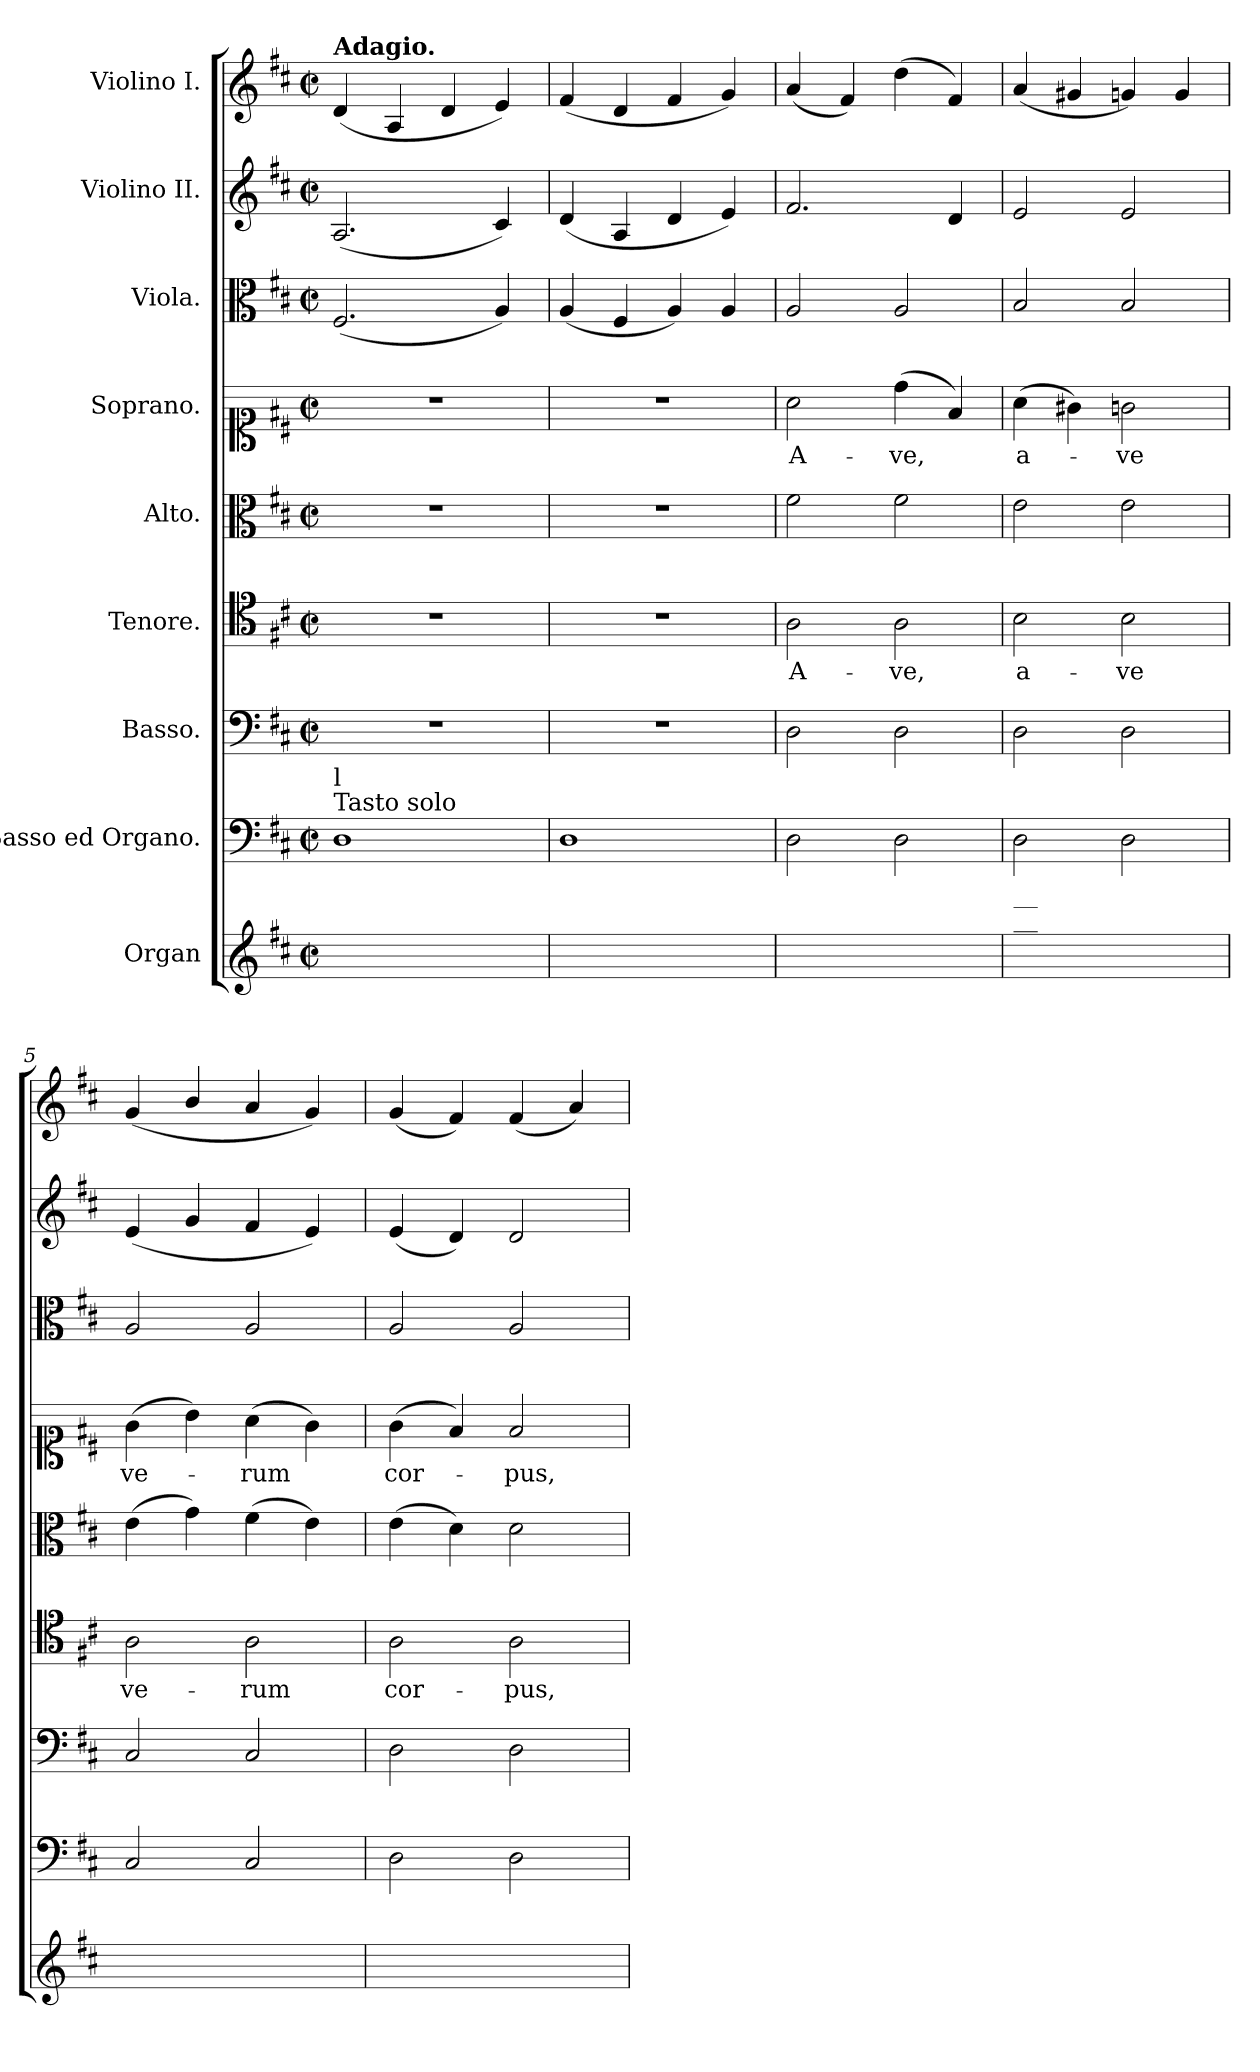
**kern	**dynam	**kern	**text	**dynam	**kern	**dynam	**kern	**text	**dynam	**kern	**dynam	**kern	**text	**dynam	**kern	**dynam	**kern	**dynam	**kern	**dynam
*part9	*part9	*part8	*part8	*part8	*part7	*part7	*part6	*part6	*part6	*part5	*part5	*part4	*part4	*part4	*part3	*part3	*part2	*part2	*part1	*part1
*staff9	*staff9	*staff8	*staff8	*staff8	*staff7	*staff7	*staff6	*staff6	*staff6	*staff5	*staff5	*staff4	*staff4	*staff4	*staff3	*staff3	*staff2	*staff2	*staff1	*staff1
*I"Organ	*	*I"Basso ed Organo.	*	*	*I"Basso.	*	*I"Tenore.	*	*	*I"Alto.	*	*I"Soprano.	*	*	*I"Viola.	*	*I"Violino II.	*	*I"Violino I.	*
*clefG2	*	*clefF4	*	*	*clefF4	*	*clefC4	*	*	*clefC3	*	*clefC1	*	*	*clefC3	*	*clefG2	*	*clefG2	*
*k[f#c#]	*	*k[f#c#]	*	*	*k[f#c#]	*	*k[f#c#]	*	*	*k[f#c#]	*	*k[f#c#]	*	*	*k[f#c#]	*	*k[f#c#]	*	*k[f#c#]	*
*M2/2	*	*M2/2	*	*	*M2/2	*	*M2/2	*	*	*M2/2	*	*M2/2	*	*	*M2/2	*	*M2/2	*	*M2/2	*
*met(c|)	*	*met(c|)	*	*	*met(c|)	*	*met(c|)	*	*	*met(c|)	*	*met(c|)	*	*	*met(c|)	*	*met(c|)	*	*met(c|)	*
=1	=1	=1	=1	=1	=1	=1	=1	=1	=1	=1	=1	=1	=1	=1	=1	=1	=1	=1	=1	=1
!	!	!	!	!	!	!	!	!	!	!	!	!	!	!	!	!	!	!	!LO:TX:a:B:t=Adagio.	!
!	!	!LO:TX:a:t=Tasto solo	!	!	!	!	!	!	!	!	!	!	!	!	!	!	!	!	!	!
!	!	!LO:TX:a:t=l	!	!	!	!	!	!	!	!	!	!	!	!	!	!	!	!	!	!
!	!LO:DY:b	!	!	!LO:DY:b	!	!	!	!	!	!	!	!	!	!	!	!LO:DY:a	!	!LO:DY:a	!	!LO:DY:a
1Dyy	other-dynamics	1DDyy 1D	.	other-dynamics	1r	.	1r	.	.	1r	.	1r	.	.	(<2.F#/	other-dynamics	(<2.A/	other-dynamics	(<4d/	other-dynamics
.	.	.	.	.	.	.	.	.	.	.	.	.	.	.	.	.	.	.	4A/	.
.	.	.	.	.	.	.	.	.	.	.	.	.	.	.	.	.	.	.	4d/	.
.	.	.	.	.	.	.	.	.	.	.	.	.	.	.	4A/)	.	4c#/)	.	4e/)	.
=2	=2	=2	=2	=2	=2	=2	=2	=2	=2	=2	=2	=2	=2	=2	=2	=2	=2	=2	=2	=2
!	!	!	!LO:LY:b	!	!	!	!	!	!	!	!	!	!	!	!	!	!	!	!	!
1Dyy	.	1DDyy 1D	.	.	1r	.	1r	.	.	1r	.	1r	.	.	(<4A/	.	(<4d/	.	(<4f#/	.
.	.	.	.	.	.	.	.	.	.	.	.	.	.	.	4F#/	.	4A/	.	4d/	.
.	.	.	.	.	.	.	.	.	.	.	.	.	.	.	4A/)	.	4d/	.	4f#/	.
.	.	.	.	.	.	.	.	.	.	.	.	.	.	.	4A/	.	4e/)	.	4g/)	.
=3	=3	=3	=3	=3	=3	=3	=3	=3	=3	=3	=3	=3	=3	=3	=3	=3	=3	=3	=3	=3
*^	*	*^	*	*	*	*	*	*	*	*	*	*	*	*	*	*	*	*	*	*
!	!	!	!	!	!	!	!	!LO:DY:a	!	!LO:LY:b	!LO:DY:a	!	!LO:DY:a	!	!LO:LY:b	!LO:DY:a	!	!	!	!	!	!
2d\yy 2f#\yy 2a\yy	2D\yy	.	2D\	2DD\yy	.	.	2D\	other-dynamics	2A\	A-	other-dynamics	2f#\	other-dynamics	2a\	A-	other-dynamics	2A/	.	2.f#/	.	(<4a/	.
.	.	.	.	.	.	.	.	.	.	.	.	.	.	.	.	.	.	.	.	.	4f#/)	.
!	!	!	!	!	!	!	!	!	!	!LO:LY:b	!	!	!	!	!LO:LY:b	!	!	!	!	!	!	!
2d\yy 2f#\yy 2a\yy	2D\yy	.	2D\	2DD\yy	.	.	2D\	.	2A\	-ve,	.	2f#\	.	(>4dd\	-ve,	.	2A/	.	.	.	(>4dd\	.
.	.	.	.	.	.	.	.	.	.	.	.	.	.	4f#/)	.	.	.	.	4d/	.	4f#/)	.
=4	=4	=4	=4	=4	=4	=4	=4	=4	=4	=4	=4	=4	=4	=4	=4	=4	=4	=4	=4	=4	=4	=4
*	*^	*	*	*	*	*	*	*	*	*	*	*	*	*	*	*	*	*	*	*	*	*
!	!	!	!	!LO:TX:b:t=__	!	!	!	!	!	!	!	!	!	!	!	!	!	!	!	!	!	!	!
!	!	!	!	!LO:TX:b:t=__	!	!	!	!	!	!	!	!	!	!	!	!	!	!	!	!	!	!	!
!	!	!	!	!	!	!	!	!	!	!	!LO:LY:b	!	!	!	!	!LO:LY:b	!	!	!	!	!	!	!
4f#\yy	2d/yy 2e/yy 2b/yy	2D\yy	.	2D\	2DD\yy	.	.	2D\	.	2B\	a-	.	2e\	.	(>4a\	a-	.	2B/	.	2e/	.	(<4a/	.
4g#X\yy	.	.	.	.	.	.	.	.	.	.	.	.	.	.	4g#X\)	.	.	.	.	.	.	4g#X/	.
!	!	!	!	!	!	!	!	!	!	!	!LO:LY:b	!	!	!	!	!LO:LY:b	!	!	!	!	!	!	!
2gn\yy 2b\yy	2e\yy	2D\yy	.	2D\	2DD\yy	.	.	2D\	.	2B\	-ve	.	2e\	.	2gn\	-ve	.	2B/	.	2e/	.	4gn/)	.
.	.	.	.	.	.	.	.	.	.	.	.	.	.	.	.	.	.	.	.	.	.	4g/	.
*	*v	*v	*	*	*	*	*	*	*	*	*	*	*	*	*	*	*	*	*	*	*	*	*
=5	=5	=5	=5	=5	=5	=5	=5	=5	=5	=5	=5	=5	=5	=5	=5	=5	=5	=5	=5	=5	=5	=5
!	!	!	!	!	!	!	!	!	!	!LO:LY:b	!	!	!	!	!LO:LY:b	!	!	!	!	!	!	!
2c#\yy 2e\yy 2g\yy 2a\yy	2C#/yy	.	2C#/	2CC#\yy	.	.	2C#/	.	2A\	ve-	.	(>4e\	.	(>4g\	ve-	.	2A/	.	(<4e/	.	(<4g/	.
.	.	.	.	.	.	.	.	.	.	.	.	4g\)	.	4b\)	.	.	.	.	4g/	.	4b/	.
!	!	!	!	!	!	!	!	!	!	!LO:LY:b	!	!	!	!	!LO:LY:b	!	!	!	!	!	!	!
2c#\yy 2e\yy 2g\yy 2a\yy	2C#/yy	.	2C#/	2CC#\yy	.	.	2C#/	.	2A\	-rum	.	(>4f#\	.	(>4a\	-rum	.	2A/	.	4f#/	.	4a/	.
.	.	.	.	.	.	.	.	.	.	.	.	4e\)	.	4g\)	.	.	.	.	4e/)	.	4g/)	.
=6	=6	=6	=6	=6	=6	=6	=6	=6	=6	=6	=6	=6	=6	=6	=6	=6	=6	=6	=6	=6	=6	=6
!	!	!	!	!	!	!	!	!	!	!LO:LY:b	!	!	!	!	!LO:LY:b	!	!	!	!	!	!	!
2d\yy 2e\yy 2g\yy	2D\yy	.	2D\	2DD\yy	.	.	2D\	.	2A\	cor-	.	(>4e\	.	(>4g\	cor-	.	2A/	.	(<4e/	.	(<4g/	.
.	.	.	.	.	.	.	.	.	.	.	.	4d\)	.	4f#/)	.	.	.	.	4d/)	.	4f#/)	.
!	!	!	!	!	!	!	!	!	!	!LO:LY:b	!	!	!	!	!LO:LY:b	!	!	!	!	!	!	!
2d\yy 2f#\yy 2a\yy	2D\yy	.	2D\	2DD\yy	.	.	2D\	.	2A\	-pus,	.	2d\	.	2f#/	-pus,	.	2A/	.	2d/	.	(<4f#/	.
.	.	.	.	.	.	.	.	.	.	.	.	.	.	.	.	.	.	.	.	.	4a/)	.
*v	*v	*	*	*	*	*	*	*	*	*	*	*	*	*	*	*	*	*	*	*	*	*
*	*	*v	*v	*	*	*	*	*	*	*	*	*	*	*	*	*	*	*	*	*	*
=	=	=	=	=	=	=	=	=	=	=	=	=	=	=	=	=	=	=	=	=
*-	*-	*-	*-	*-	*-	*-	*-	*-	*-	*-	*-	*-	*-	*-	*-	*-	*-	*-	*-	*-
